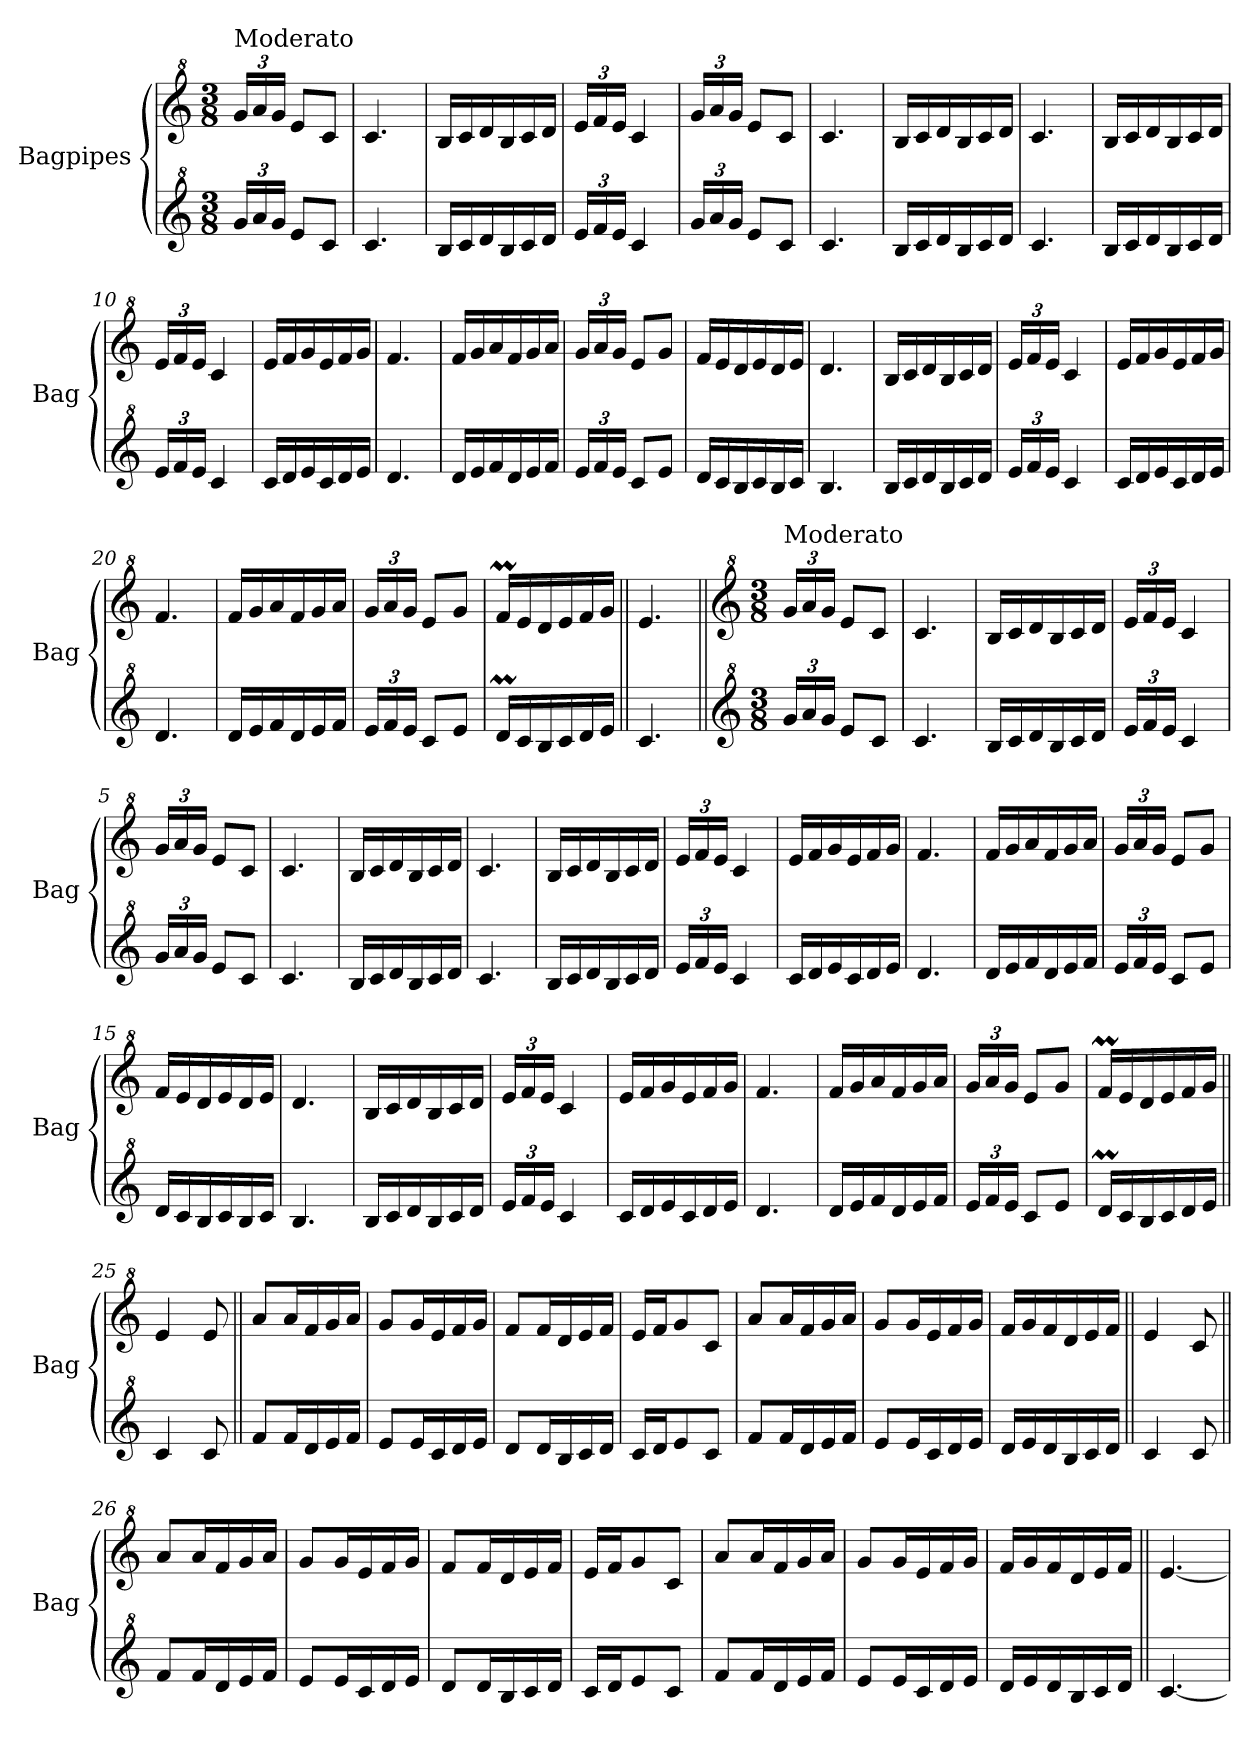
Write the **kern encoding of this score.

**kern	**kern
*part2	*part1
*staff2	*staff1
*I"Bagpipes	*I"Bagpipes
*I'Bag	*I'Bag
*clefG^2	*clefG^2
*k[]	*k[]
*M3/8	*M3/8
*Xbrackettup	*Xbrackettup
=1	=1
!	!LO:TX:a:t=Moderato
24gg/LL	24gg/LL
24aa/	24aa/
24gg/JJ	24gg/JJ
8ee/L	8ee/L
8cc/J	8cc/J
=2	=2
4.cc/	4.cc/
=3	=3
16b/LL	16b/LL
16cc/	16cc/
16dd/	16dd/
16b/	16b/
16cc/	16cc/
16dd/JJ	16dd/JJ
=4	=4
24ee/LL	24ee/LL
24ff/	24ff/
24ee/JJ	24ee/JJ
4cc/	4cc/
=5	=5
24gg/LL	24gg/LL
24aa/	24aa/
24gg/JJ	24gg/JJ
8ee/L	8ee/L
8cc/J	8cc/J
=6	=6
4.cc/	4.cc/
=7	=7
16b/LL	16b/LL
16cc/	16cc/
16dd/	16dd/
16b/	16b/
16cc/	16cc/
16dd/JJ	16dd/JJ
=8	=8
4.cc/	4.cc/
=9	=9
16b/LL	16b/LL
16cc/	16cc/
16dd/	16dd/
16b/	16b/
16cc/	16cc/
16dd/JJ	16dd/JJ
=10	=10
24ee/LL	24ee/LL
24ff/	24ff/
24ee/JJ	24ee/JJ
4cc/	4cc/
=11	=11
16cc/LL	16ee/LL
16dd/	16ff/
16ee/	16gg/
16cc/	16ee/
16dd/	16ff/
16ee/JJ	16gg/JJ
=12	=12
4.dd/	4.ff/
=13	=13
16dd/LL	16ff/LL
16ee/	16gg/
16ff/	16aa/
16dd/	16ff/
16ee/	16gg/
16ff/JJ	16aa/JJ
=14	=14
24ee/LL	24gg/LL
24ff/	24aa/
24ee/JJ	24gg/JJ
8cc/L	8ee/L
8ee/J	8gg/J
=15	=15
16dd/LL	16ff/LL
16cc/	16ee/
16b/	16dd/
16cc/	16ee/
16b/	16dd/
16cc/JJ	16ee/JJ
=16	=16
4.b/	4.dd/
=17	=17
16b/LL	16b/LL
16cc/	16cc/
16dd/	16dd/
16b/	16b/
16cc/	16cc/
16dd/JJ	16dd/JJ
=18	=18
24ee/LL	24ee/LL
24ff/	24ff/
24ee/JJ	24ee/JJ
4cc/	4cc/
=19	=19
16cc/LL	16ee/LL
16dd/	16ff/
16ee/	16gg/
16cc/	16ee/
16dd/	16ff/
16ee/JJ	16gg/JJ
=20	=20
4.dd/	4.ff/
=21	=21
16dd/LL	16ff/LL
16ee/	16gg/
16ff/	16aa/
16dd/	16ff/
16ee/	16gg/
16ff/JJ	16aa/JJ
=22	=22
24ee/LL	24gg/LL
24ff/	24aa/
24ee/JJ	24gg/JJ
8cc/L	8ee/L
8ee/J	8gg/J
=23	=23
16ddM/LL	16ffM/LL
16cc/	16ee/
16b/	16dd/
16cc/	16ee/
16dd/	16ff/
16ee/JJ	16gg/JJ
=24||	=24||
4.cc/	4.ee/
=1||	=1||
*clefG^2	*clefG^2
*k[]	*k[]
*M3/8	*M3/8
!	!LO:TX:a:t=Moderato
24gg/LL	24gg/LL
24aa/	24aa/
24gg/JJ	24gg/JJ
8ee/L	8ee/L
8cc/J	8cc/J
=2	=2
4.cc/	4.cc/
=3	=3
16b/LL	16b/LL
16cc/	16cc/
16dd/	16dd/
16b/	16b/
16cc/	16cc/
16dd/JJ	16dd/JJ
=4	=4
24ee/LL	24ee/LL
24ff/	24ff/
24ee/JJ	24ee/JJ
4cc/	4cc/
=5	=5
24gg/LL	24gg/LL
24aa/	24aa/
24gg/JJ	24gg/JJ
8ee/L	8ee/L
8cc/J	8cc/J
=6	=6
4.cc/	4.cc/
=7	=7
16b/LL	16b/LL
16cc/	16cc/
16dd/	16dd/
16b/	16b/
16cc/	16cc/
16dd/JJ	16dd/JJ
=8	=8
4.cc/	4.cc/
=9	=9
16b/LL	16b/LL
16cc/	16cc/
16dd/	16dd/
16b/	16b/
16cc/	16cc/
16dd/JJ	16dd/JJ
=10	=10
24ee/LL	24ee/LL
24ff/	24ff/
24ee/JJ	24ee/JJ
4cc/	4cc/
=11	=11
16cc/LL	16ee/LL
16dd/	16ff/
16ee/	16gg/
16cc/	16ee/
16dd/	16ff/
16ee/JJ	16gg/JJ
=12	=12
4.dd/	4.ff/
=13	=13
16dd/LL	16ff/LL
16ee/	16gg/
16ff/	16aa/
16dd/	16ff/
16ee/	16gg/
16ff/JJ	16aa/JJ
=14	=14
24ee/LL	24gg/LL
24ff/	24aa/
24ee/JJ	24gg/JJ
8cc/L	8ee/L
8ee/J	8gg/J
=15	=15
16dd/LL	16ff/LL
16cc/	16ee/
16b/	16dd/
16cc/	16ee/
16b/	16dd/
16cc/JJ	16ee/JJ
=16	=16
4.b/	4.dd/
=17	=17
16b/LL	16b/LL
16cc/	16cc/
16dd/	16dd/
16b/	16b/
16cc/	16cc/
16dd/JJ	16dd/JJ
=18	=18
24ee/LL	24ee/LL
24ff/	24ff/
24ee/JJ	24ee/JJ
4cc/	4cc/
=19	=19
16cc/LL	16ee/LL
16dd/	16ff/
16ee/	16gg/
16cc/	16ee/
16dd/	16ff/
16ee/JJ	16gg/JJ
=20	=20
4.dd/	4.ff/
=21	=21
16dd/LL	16ff/LL
16ee/	16gg/
16ff/	16aa/
16dd/	16ff/
16ee/	16gg/
16ff/JJ	16aa/JJ
=22	=22
24ee/LL	24gg/LL
24ff/	24aa/
24ee/JJ	24gg/JJ
8cc/L	8ee/L
8ee/J	8gg/J
=23	=23
16ddM/LL	16ffM/LL
16cc/	16ee/
16b/	16dd/
16cc/	16ee/
16dd/	16ff/
16ee/JJ	16gg/JJ
=25||	=25||
4cc/	4ee/
8cc/	8ee/
=26||	=26||
8ff/L	8aa/L
16ff/L	16aa/L
16dd/	16ff/
16ee/	16gg/
16ff/JJ	16aa/JJ
=27	=27
8ee/L	8gg/L
16ee/L	16gg/L
16cc/	16ee/
16dd/	16ff/
16ee/JJ	16gg/JJ
=28	=28
8dd/L	8ff/L
16dd/L	16ff/L
16b/	16dd/
16cc/	16ee/
16dd/JJ	16ff/JJ
=29	=29
16cc/LL	16ee/LL
16dd/J	16ff/J
8ee/	8gg/
8cc/J	8cc/J
=30	=30
8ff/L	8aa/L
16ff/L	16aa/L
16dd/	16ff/
16ee/	16gg/
16ff/JJ	16aa/JJ
=31	=31
8ee/L	8gg/L
16ee/L	16gg/L
16cc/	16ee/
16dd/	16ff/
16ee/JJ	16gg/JJ
=32	=32
16dd/LL	16ff/LL
16ee/	16gg/
16dd/	16ff/
16b/	16dd/
16cc/	16ee/
16dd/JJ	16ff/JJ
=33||	=33||
4cc/	4ee/
8cc/	8cc/
=26||	=26||
8ff/L	8aa/L
16ff/L	16aa/L
16dd/	16ff/
16ee/	16gg/
16ff/JJ	16aa/JJ
=27	=27
8ee/L	8gg/L
16ee/L	16gg/L
16cc/	16ee/
16dd/	16ff/
16ee/JJ	16gg/JJ
=28	=28
8dd/L	8ff/L
16dd/L	16ff/L
16b/	16dd/
16cc/	16ee/
16dd/JJ	16ff/JJ
=29	=29
16cc/LL	16ee/LL
16dd/J	16ff/J
8ee/	8gg/
8cc/J	8cc/J
=30	=30
8ff/L	8aa/L
16ff/L	16aa/L
16dd/	16ff/
16ee/	16gg/
16ff/JJ	16aa/JJ
=31	=31
8ee/L	8gg/L
16ee/L	16gg/L
16cc/	16ee/
16dd/	16ff/
16ee/JJ	16gg/JJ
=32	=32
16dd/LL	16ff/LL
16ee/	16gg/
16dd/	16ff/
16b/	16dd/
16cc/	16ee/
16dd/JJ	16ff/JJ
=34||	=34||
[4.cc/	[4.ee/
=	=
*-	*-
